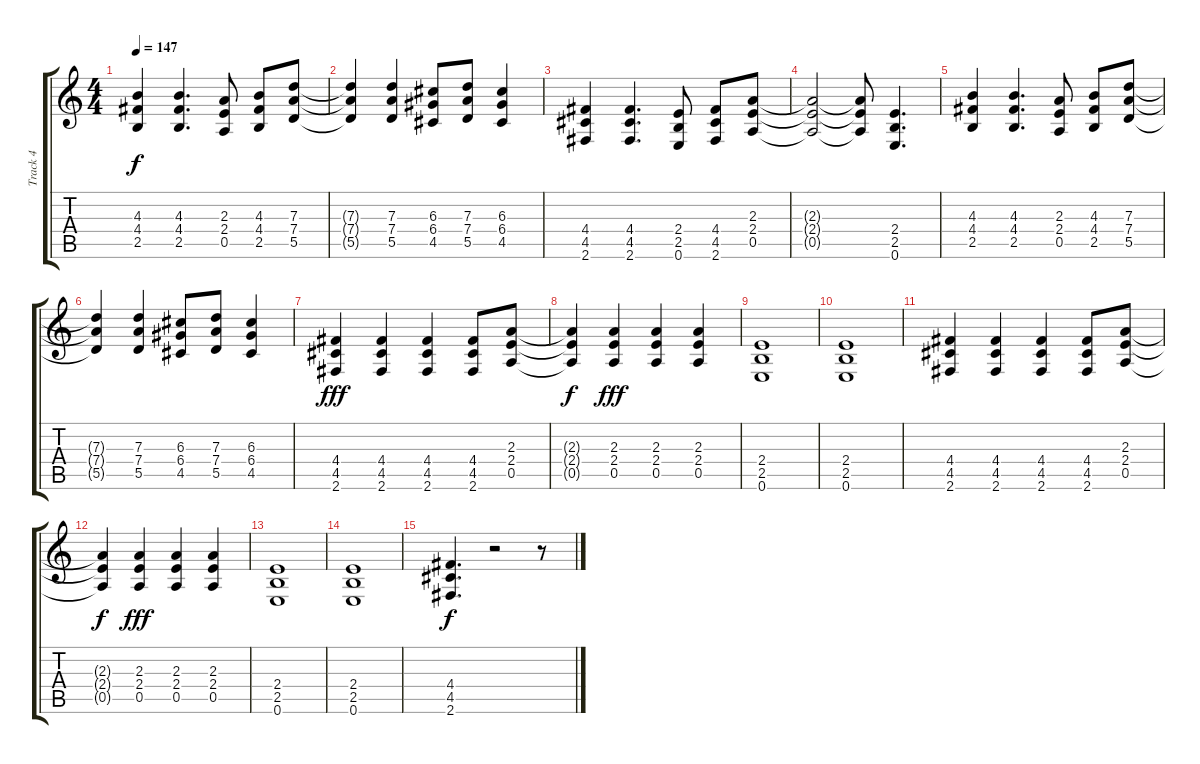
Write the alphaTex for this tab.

\track ("Track 4" "Track 4") {instrument overdrivenguitar}
\staff {score tabs}
\tuning (E4 B3 G3 D3 A2 E2) {hide}
\ts (4 4)
\tempo 147
\clef g2
\ks c
(4.3 4.4 2.5).4{dy f} (4.3 4.4 2.5).4{d} (2.3 2.4 0.5).8 (4.3 4.4 2.5).8 (7.3 7.4 5.5).8 |
(7.3{t} 7.4{t} 5.5{t}).4 (7.3 7.4 5.5).4 (6.3 6.4 4.5).8 (7.3 7.4 5.5).8 (6.3 6.4 4.5).4 |
(4.4 4.5 2.6).4 (4.4 4.5 2.6).4{d} (2.4 2.5 0.6).8 (4.4 4.5 2.6).8 (2.3 2.4 0.5).8 |
(2.3{t} 2.4{t} 0.5{t}).2 (2.3{t} 2.4{t} 0.5{t}).8 (2.4 2.5 0.6).4{d} |
(4.3 4.4 2.5).4 (4.3 4.4 2.5).4{d} (2.3 2.4 0.5).8 (4.3 4.4 2.5).8 (7.3 7.4 5.5).8 |
(7.3{t} 7.4{t} 5.5{t}).4 (7.3 7.4 5.5).4 (6.3 6.4 4.5).8 (7.3 7.4 5.5).8 (6.3 6.4 4.5).4 |
(4.4 4.5 2.6).4{dy fff} (4.4 4.5 2.6).4 (4.4 4.5 2.6).4 (4.4 4.5 2.6).8 (2.3 2.4 0.5).8 |
(2.3{t} 2.4{t} 0.5{t}).4{dy f} (2.3 2.4 0.5).4{dy fff} (2.3 2.4 0.5).4 (2.3 2.4 0.5).4 |
(2.4 2.5 0.6).1 |
(2.4 2.5 0.6).1 |
(4.4 4.5 2.6).4 (4.4 4.5 2.6).4 (4.4 4.5 2.6).4 (4.4 4.5 2.6).8 (2.3 2.4 0.5).8 |
(2.3{t} 2.4{t} 0.5{t}).4{dy f} (2.3 2.4 0.5).4{dy fff} (2.3 2.4 0.5).4 (2.3 2.4 0.5).4 |
(2.4 2.5 0.6).1 |
(2.4 2.5 0.6).1 |
(4.4 4.5 2.6).4{d dy f} r.2 r.8
